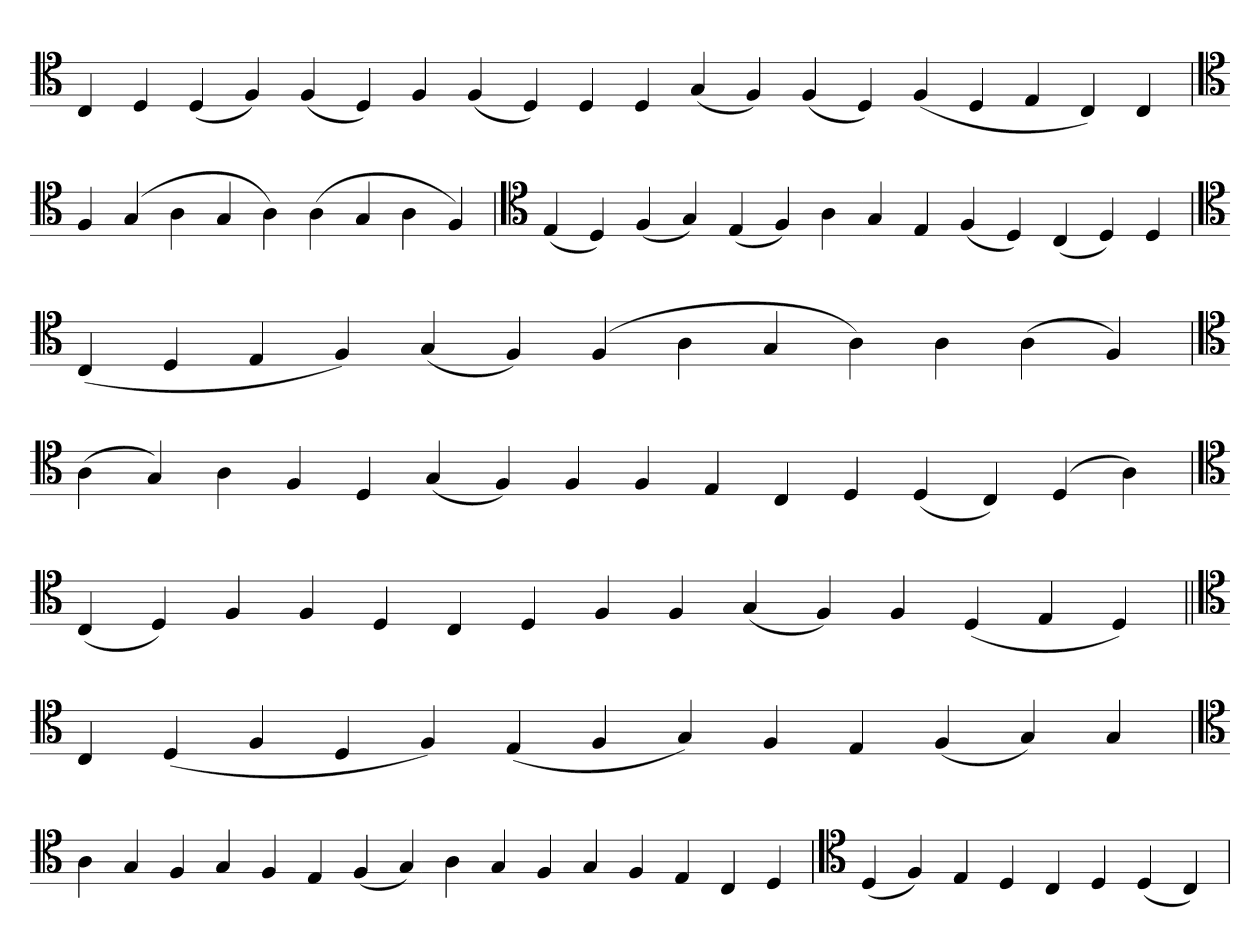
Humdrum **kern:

**kern
*part1
*staff1
*clefC4
=
4C
4D
(4D
4F)
(4F
4D)
4F
(4F
4D)
4D
4D
(4G
4F)
(4F
4D)
(4F
4D
4E
4C)
4C
=`
*clefC4
4F
(4G
4A
4G
4A)
(4A
4G
4A
4F)
='
*clefC4
(4E
4D)
(4F
4G)
(4E
4F)
4A
4G
4E
(4F
4D)
(4C
4D)
4D
=`
*clefC4
(4C
4D
4E
4F)
(4G
4F)
(4F
4A
4G
4A)
4A
(4A
4F)
=`
*clefC4
(4A
4G)
4A
4F
4D
(4G
4F)
4F
4F
4E
4C
4D
(4D
4C)
(4D
4A)
=`
*clefC4
(4C
4D)
4F
4F
4D
4C
4D
4F
4F
(4G
4F)
4F
(4D
4E
4D)
=||
*clefC4
4C
(4D
4F
4D
4F)
(4E
4F
4G)
4F
4E
(4F
4G)
4G
='
*clefC4
4A
4G
4F
4G
4F
4E
(4F
4G)
4A
4G
4F
4G
4F
4E
4C
4D
=`
*clefC4
(4D
4F)
4E
4D
4C
4D
(4D
4C)
='
*-
